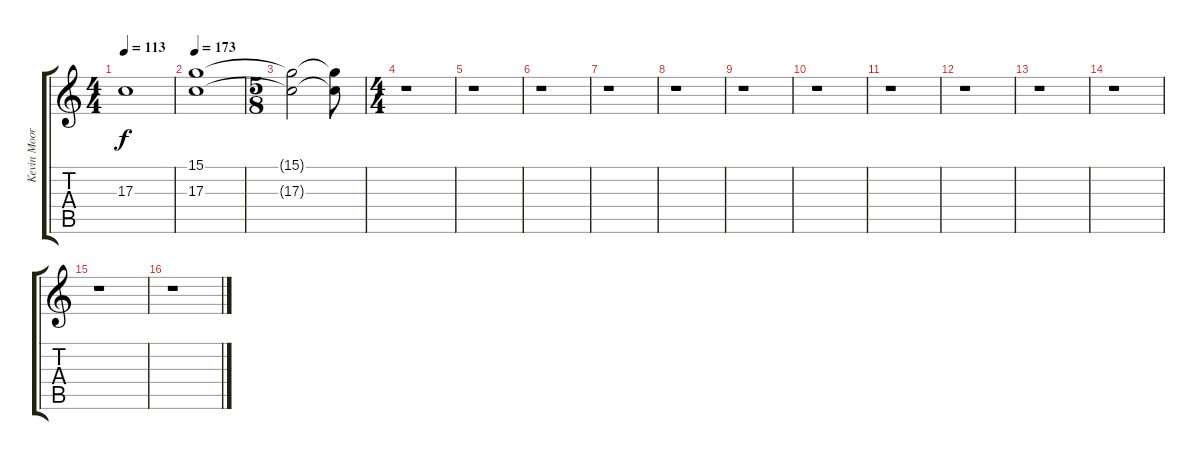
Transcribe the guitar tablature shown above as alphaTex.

\track ("Kevin Moore" "Kevin Moor") {instrument stringensemble1}
\staff {score tabs}
\tuning (E4 B3 G3 D3 A2 E2) {hide}
\ts (4 4)
\tempo 113
\clef g2
\ks c
17.3.1{dy f} |
\tempo 173
(15.1 17.3).1 |
\ts (5 8)
(15.1{t} 17.3{t}).2 (15.1{t} 17.3{t}).8 |
\ts (4 4)
r.1 |
r.1 |
r.1 |
r.1 |
r.1 |
r.1 |
r.1 |
r.1 |
r.1 |
r.1 |
r.1 |
r.1 |
r.1
